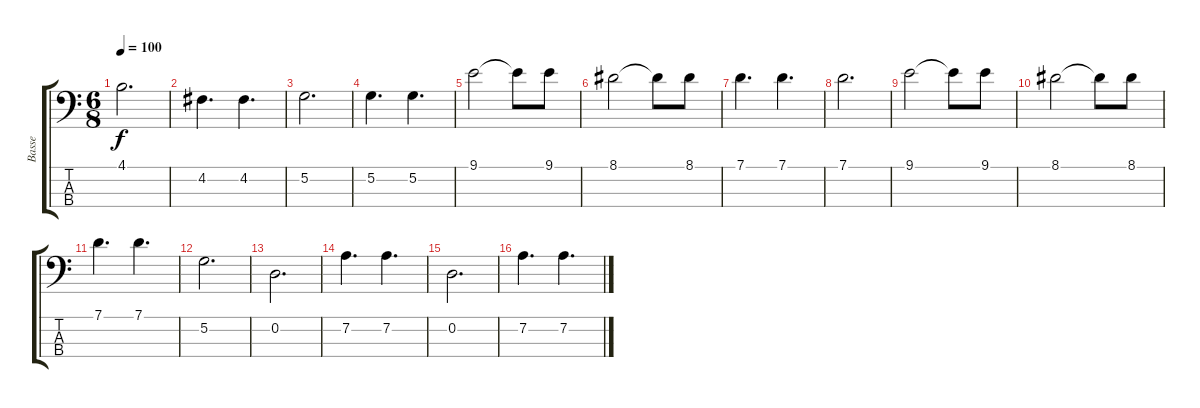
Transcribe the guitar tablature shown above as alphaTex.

\track ("Basse" "Basse") {instrument electricbassfinger}
\staff {score tabs}
\tuning (G2 D2 A1 E1) {hide}
\ts (6 8)
\tempo 100
\clef f4
\ks c
4.1.2{d dy f} |
4.2.4{d} 4.2.4{d} |
5.2.2{d} |
5.2.4{d} 5.2.4{d} |
9.1.2 9.1{t}.8 9.1.8 |
8.1.2 8.1{t}.8 8.1.8 |
7.1.4{d} 7.1.4{d} |
7.1.2{d} |
9.1.2 9.1{t}.8 9.1.8 |
8.1.2 8.1{t}.8 8.1.8 |
7.1.4{d} 7.1.4{d} |
5.2.2{d} |
0.2.2{d} |
7.2.4{d} 7.2.4{d} |
0.2.2{d} |
7.2.4{d} 7.2.4{d}
